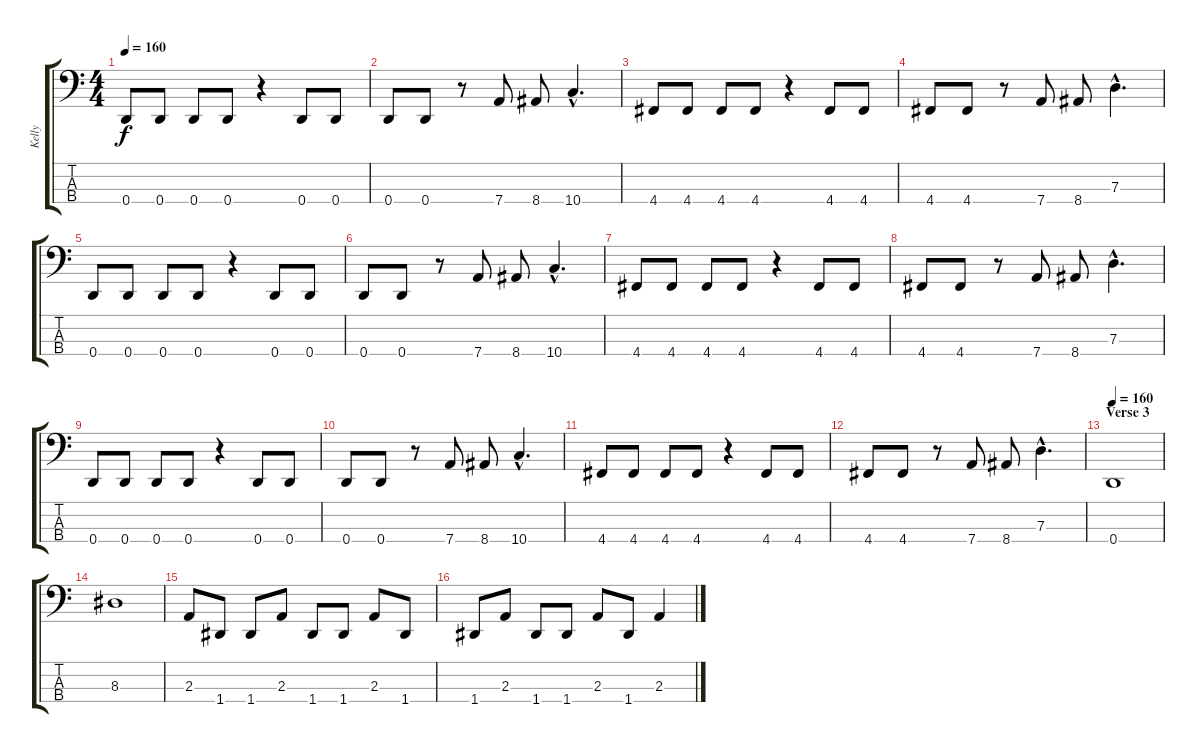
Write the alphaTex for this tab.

\track ("Kelly" "Kelly") {instrument electricbasspick}
\staff {score tabs}
\tuning (F2 C2 G1 D1) {hide}
\ts (4 4)
\tempo 160
\clef f4
\ks c
0.4.8{dy f} 0.4.8 0.4.8 0.4.8 r.4 0.4.8 0.4.8 |
0.4.8 0.4.8 r.8 7.4.8 8.4.8 10.4{hac}.4{d} |
4.4.8 4.4.8 4.4.8 4.4.8 r.4 4.4.8 4.4.8 |
4.4.8 4.4.8 r.8 7.4.8 8.4.8 7.3{hac}.4{d} |
0.4.8 0.4.8 0.4.8 0.4.8 r.4 0.4.8 0.4.8 |
0.4.8 0.4.8 r.8 7.4.8 8.4.8 10.4{hac}.4{d} |
4.4.8 4.4.8 4.4.8 4.4.8 r.4 4.4.8 4.4.8 |
4.4.8 4.4.8 r.8 7.4.8 8.4.8 7.3{hac}.4{d} |
0.4.8 0.4.8 0.4.8 0.4.8 r.4 0.4.8 0.4.8 |
0.4.8 0.4.8 r.8 7.4.8 8.4.8 10.4{hac}.4{d} |
4.4.8 4.4.8 4.4.8 4.4.8 r.4 4.4.8 4.4.8 |
4.4.8 4.4.8 r.8 7.4.8 8.4.8 7.3{hac}.4{d} |
\section ("" "Verse 3")
\tempo 160
0.4.1 |
8.3.1 |
2.3.8 1.4.8 1.4.8 2.3.8 1.4.8 1.4.8 2.3.8 1.4.8 |
1.4.8 2.3.8 1.4.8 1.4.8 2.3.8 1.4.8 2.3.4
